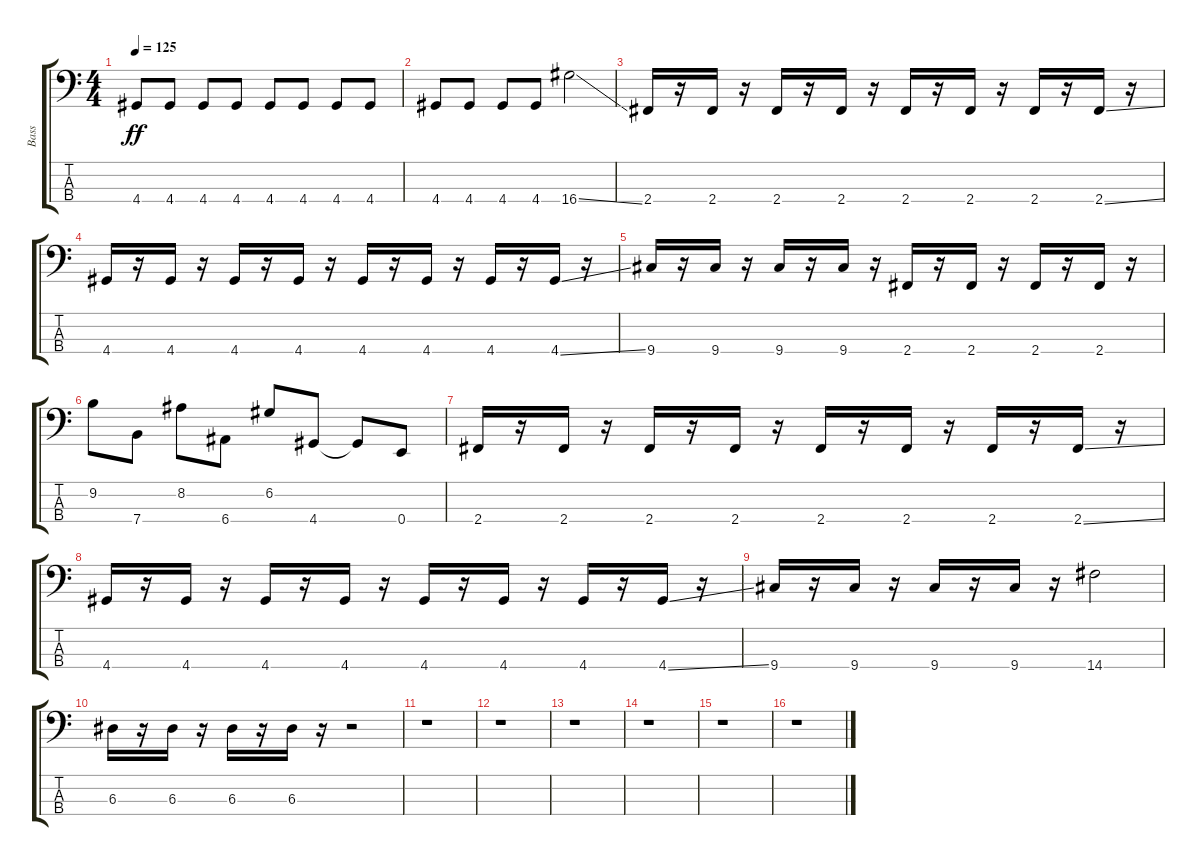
\track ("Bass" "Bass") {instrument electricbassfinger}
\staff {score tabs}
\tuning (G2 D2 A1 E1) {hide}
\ts (4 4)
\tempo 125
\clef f4
\ks c
4.4.8{dy ff} 4.4.8 4.4.8 4.4.8 4.4.8 4.4.8 4.4.8 4.4.8 |
4.4.8 4.4.8 4.4.8 4.4.8 16.4{ss}.2 |
2.4.16 r.16 2.4.16 r.16 2.4.16 r.16 2.4.16 r.16 2.4.16 r.16 2.4.16 r.16 2.4.16 r.16 2.4{ss}.16 r.16 |
4.4.16 r.16 4.4.16 r.16 4.4.16 r.16 4.4.16 r.16 4.4.16 r.16 4.4.16 r.16 4.4.16 r.16 4.4{ss}.16 r.16 |
9.4.16 r.16 9.4.16 r.16 9.4.16 r.16 9.4.16 r.16 2.4.16 r.16 2.4.16 r.16 2.4.16 r.16 2.4.16 r.16 |
9.2.8 7.4.8 8.2.8 6.4.8 6.2.8 4.4.8 4.4{t}.8 0.4.8 |
2.4.16 r.16 2.4.16 r.16 2.4.16 r.16 2.4.16 r.16 2.4.16 r.16 2.4.16 r.16 2.4.16 r.16 2.4{ss}.16 r.16 |
4.4.16 r.16 4.4.16 r.16 4.4.16 r.16 4.4.16 r.16 4.4.16 r.16 4.4.16 r.16 4.4.16 r.16 4.4{ss}.16 r.16 |
9.4.16 r.16 9.4.16 r.16 9.4.16 r.16 9.4.16 r.16 14.4.2 |
6.3.16 r.16 6.3.16 r.16 6.3.16 r.16 6.3.16 r.16 r.2 |
r.1 |
r.1 |
r.1 |
r.1 |
r.1 |
r.1
